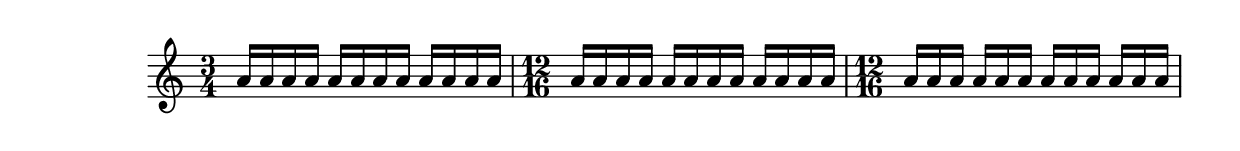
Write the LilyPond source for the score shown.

%% Do not edit this file; it is auto-generated from LSR http://lsr.dsi.unimi.it
%% This file is in the public domain.
\version "2.12.0"

\header {
  lsrtags = "rhythms"

  texidoces = "
La instrucción @code{\time} establece las propiedades
@code{timeSignatureFraction}, @code{beatLength}, @code{beatGrouping} y
@code{measureLength} en el contexto @code{Timing}, que normalmente
tiene el alias @code{Score}.  La modificación del valor de
@code{timeSignatureFraction} hace que se imprima la nueva indicación
de compás sin que cambie ninguna de las demás propiedades:

"
  doctitlees = "Cambio de compás sin afectar al barrado"


%% Translation of GIT committish :<0364058d18eb91836302a567c18289209d6e9706>  
  texidocde = "
Der @code{\\time}-Befehl verändert die Eigenschaften
@code{timeSignatureFraction}, @code{beatLength}, @code{beatGrouping}
und @code{measureLength} im @code{Timing}-Kontext, welcher normalerweise
gleichbedeutend mit @code{Score} ist.  Wenn der Wert von
@code{timeSignatureFraction} verändert wird, wird die neue
Taktart ausgegeben, ohne die anderen Eigenschaften zu beeinflussen:

"
  doctitlede = "Die Taktart verändern ohne die Bebalkung zu beeinflussen"


  texidoc = "
The @code{\\time} command sets the properties
@code{timeSignatureFraction}, @code{beatLength}, @code{beatGrouping}
and @code{measureLength} in the @code{Timing} context, which is
normally aliased to @code{Score}. Changing the value of
@code{timeSignatureFraction} causes the new time signature symbol to be
printed without changing any of the other properties: 

"
  doctitle = "Changing the time signature without affecting the beaming"
} % begin verbatim

\relative c'' {
  \time 3/4
  a16 a a a a a a a a a a a

  % Change time signature symbol but keep 3/4 beaming
  % due to unchanged underlying time signature
  \set Score.timeSignatureFraction = #'(12 . 16)
  a16 a a a a a a a a a a a

  \time 12/16
  % Lose 3/4 beaming now \time has been changed
  a16 a a a a a a a a a a a
}
